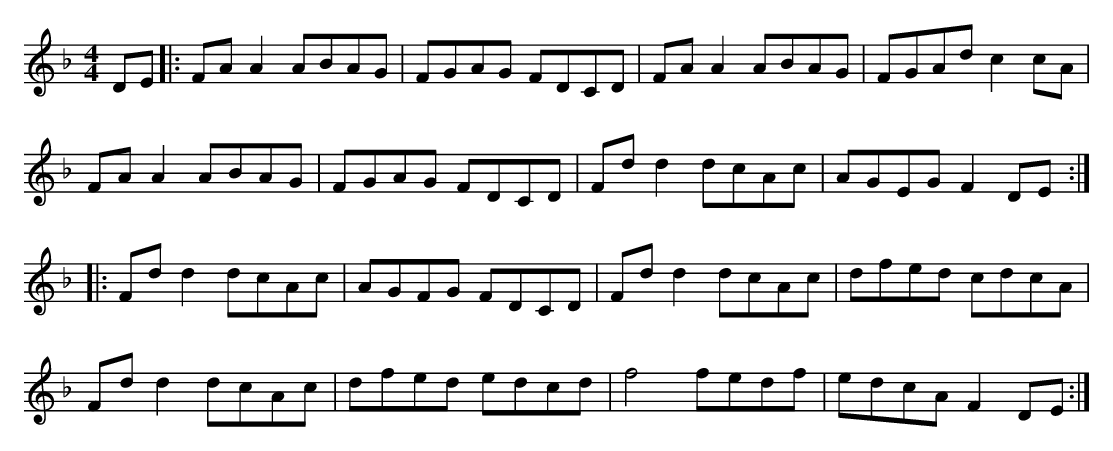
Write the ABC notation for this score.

X:1
M:4/4
K:F
DE|:FAA2ABAG|FGAG FDCD|FAA2ABAG|FGAdc2cA|
FAA2ABAG|FGAG FDCD|Fdd2dcAc|AGEGF2DE:|
|:Fdd2dcAc|AGFG FDCD|Fdd2dcAc|dfed cdcA|
Fdd2dcAc|dfed edcd|f4fedf|edcA F2DE:|
